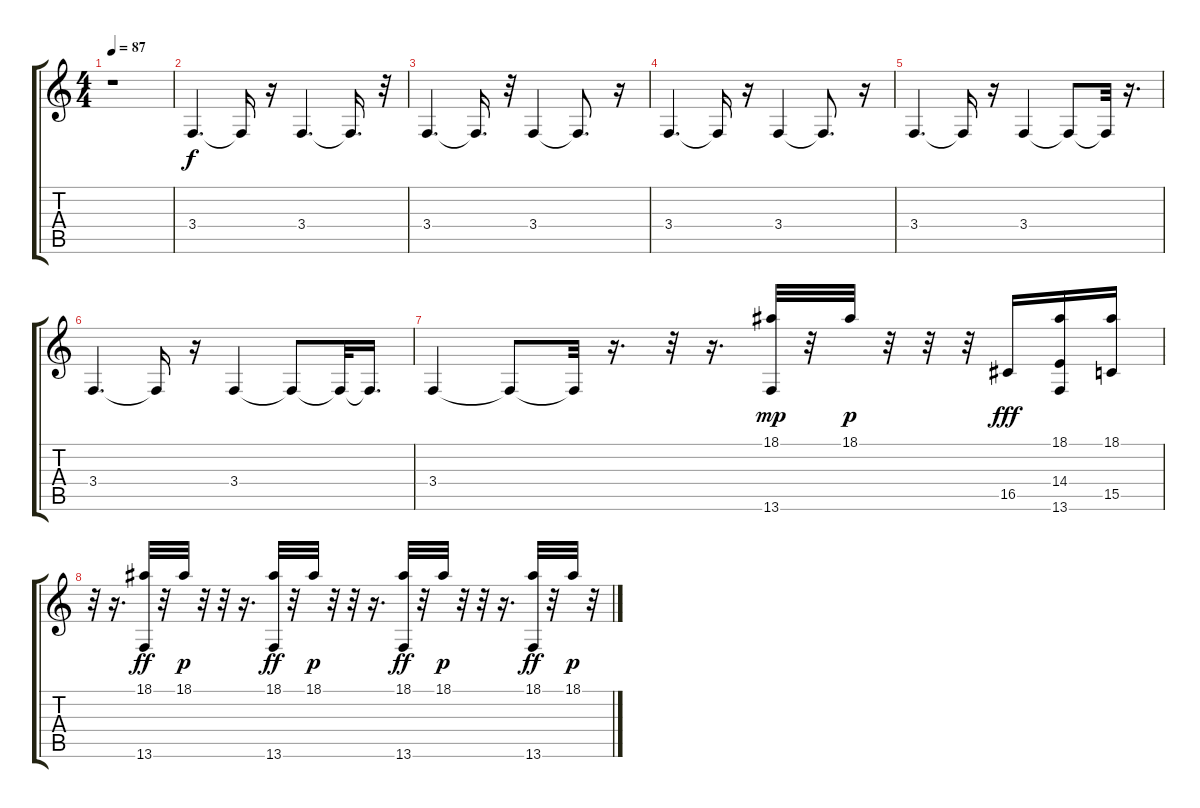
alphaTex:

\track "" {instrument acousticgrandpiano}
\staff {score tabs}
\tuning (E4 B3 G3 D3 A2 E2) {hide}
\ts (4 4)
\tempo 87
\clef g2
\ks c
r.1{dy p} |
3.4.4{d dy f} 3.4{t}.16 r.16 3.4.4{d} 3.4{t}.16{d} r.32 |
3.4.4{d} 3.4{t}.16{d} r.32 3.4.4 3.4{t}.8{d} r.16 |
3.4.4{d} 3.4{t}.16 r.16 3.4.4 3.4{t}.8{d} r.16 |
3.4.4{d} 3.4{t}.16 r.16 3.4.4 3.4{t}.8 3.4{t}.32 r.16{d} |
3.4.4{d} 3.4{t}.16 r.16 3.4.4 3.4{t}.8 3.4{t}.32 3.4{t}.16{d} |
3.4.4 3.4{t}.8 3.4{t}.32 r.16{d} r.32 r.16{d} (18.1 13.6).32{dy mp} r.32 18.1.32{dy p} r.32 r.32 r.32 16.5.16{dy fff} (18.1 14.4 13.6).16 (18.1 15.5).16 |
r.32 r.16{d} (18.1 13.6).32{dy ff} r.32 18.1.32{dy p} r.32 r.32 r.16{d} (18.1 13.6).32{dy ff} r.32 18.1.32{dy p} r.32 r.32 r.16{d} (18.1 13.6).32{dy ff} r.32 18.1.32{dy p} r.32 r.32 r.16{d} (18.1 13.6).32{dy ff} r.32 18.1.32{dy p} r.32
